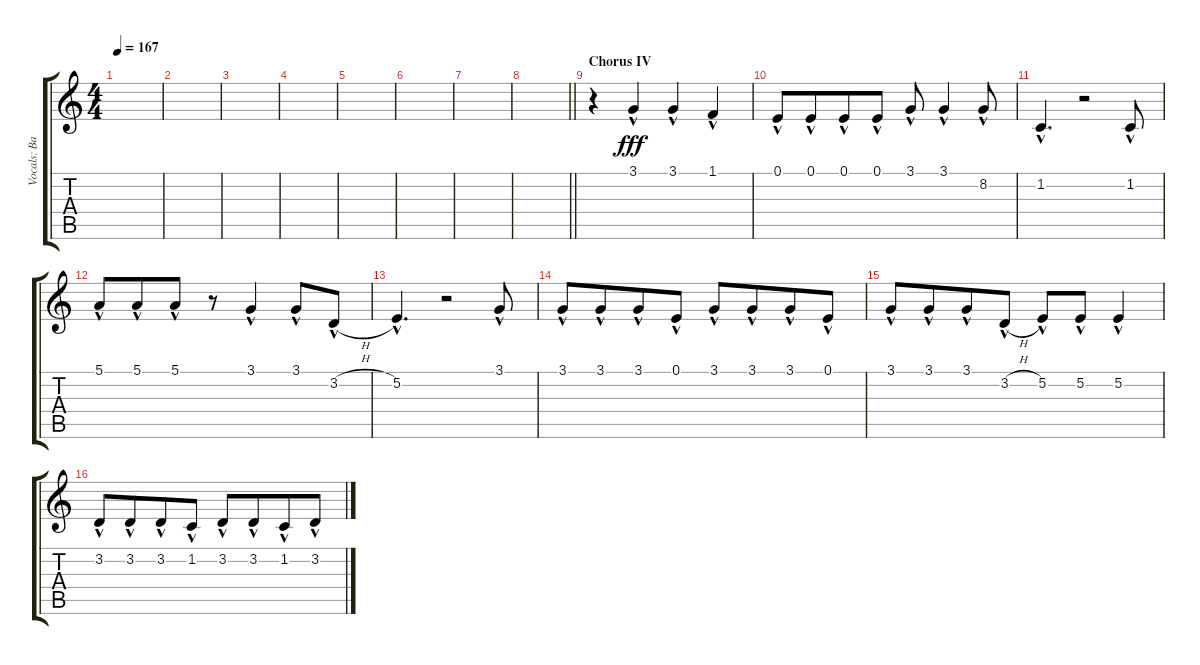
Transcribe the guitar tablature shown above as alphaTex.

\track ("Vocals: Backing" "Vocals: Ba") {instrument choiraahs}
\staff {score tabs}
\tuning (E4 B3 G3 D3 A2 E2) {hide}
\ts (4 4)
\tempo 167
\clef g2
\ks c
|
|
|
|
|
|
|
\barLineRight lightlight
|
\section ("" "Chorus IV")
r.4 3.1{hac}.4{dy fff} 3.1{hac}.4 1.1{hac}.4 |
0.1{hac}.8 0.1{hac}.8{beam merge} 0.1{hac}.8 0.1{hac}.8{beam split} 3.1{hac}.8 3.1{hac}.4 8.2{hac}.8 |
1.2{hac}.4{d} r.2 1.2{hac}.8 |
5.1{hac}.8 5.1{hac}.8{beam merge} 5.1{hac}.8 r.8 3.1{hac}.4 3.1{hac}.8 3.2{h hac}.8 |
5.2{hac}.4{d} r.2 3.1{hac}.8 |
3.1{hac}.8 3.1{hac}.8{beam merge} 3.1{hac}.8 0.1{hac}.8{beam split} 3.1{hac}.8 3.1{hac}.8{beam merge} 3.1{hac}.8 0.1{hac}.8 |
3.1{hac}.8 3.1{hac}.8{beam merge} 3.1{hac}.8 3.2{h hac}.8{beam split} 5.2{hac}.8 5.2{hac}.8 5.2{hac}.4 |
3.2{hac}.8 3.2{hac}.8{beam merge} 3.2{hac}.8 1.2{hac}.8{beam split} 3.2{hac}.8 3.2{hac}.8{beam merge} 1.2{hac}.8 3.2{hac}.8
